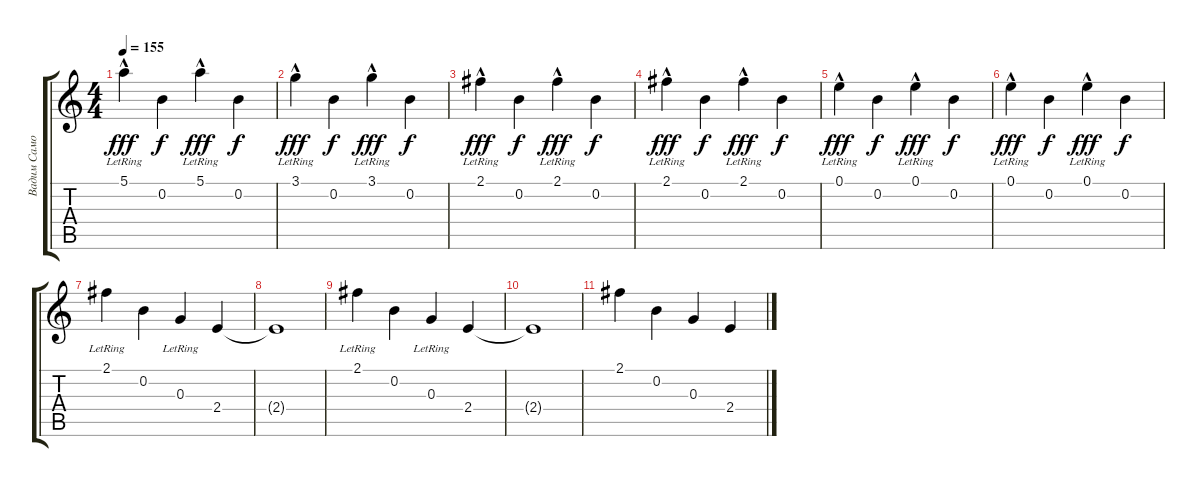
\track ("Вадим Самойлов" "Вадим Само") {instrument acousticguitarsteel}
\staff {score tabs}
\tuning (E4 B3 G3 D3 A2 E2) {hide}
\ts (4 4)
\tempo 155
\clef g2
\ks c
5.1{hac lr}.4{dy fff} 0.2.4{dy f} 5.1{hac lr}.4{dy fff} 0.2.4{dy f} |
3.1{hac lr}.4{dy fff} 0.2.4{dy f} 3.1{hac lr}.4{dy fff} 0.2.4{dy f} |
2.1{hac lr}.4{dy fff} 0.2.4{dy f} 2.1{hac lr}.4{dy fff} 0.2.4{dy f} |
2.1{hac lr}.4{dy fff} 0.2.4{dy f} 2.1{hac lr}.4{dy fff} 0.2.4{dy f} |
0.1{hac lr}.4{dy fff} 0.2.4{dy f} 0.1{hac lr}.4{dy fff} 0.2.4{dy f} |
0.1{hac lr}.4{dy fff} 0.2.4{dy f} 0.1{hac lr}.4{dy fff} 0.2.4{dy f} |
2.1{lr}.4 0.2.4 0.3{lr}.4 2.4.4 |
2.4{t}.1 |
2.1{lr}.4 0.2.4 0.3{lr}.4 2.4.4 |
2.4{t}.1 |
2.1.4 0.2.4 0.3.4 2.4.4
